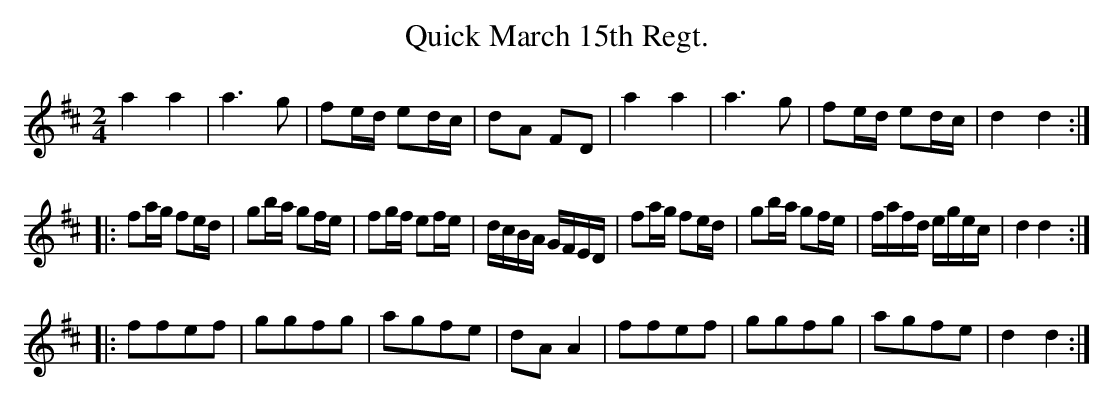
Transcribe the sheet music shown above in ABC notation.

X:1
T:Quick March 15th Regt.
M:2/4
K:D
a4 a4| a6g2| f2ed e2dc| d2A2 F2D2| \
a4 a4| a6 g2| f2ed e2dc| d4 d4:|
|:f2ag f2ed| g2ba g2fe| f2gf e2fe| dcBA GFED|\
f2ag f2ed| g2ba g2fe| fafd egec| d4 d4:|
|:f2f2e2f2| g2g2f2g2| a2g2f2e2| d2A2 A4|\
f2f2e2f2| g2g2f2g2| a2g2f2e2| d4 d4:|
